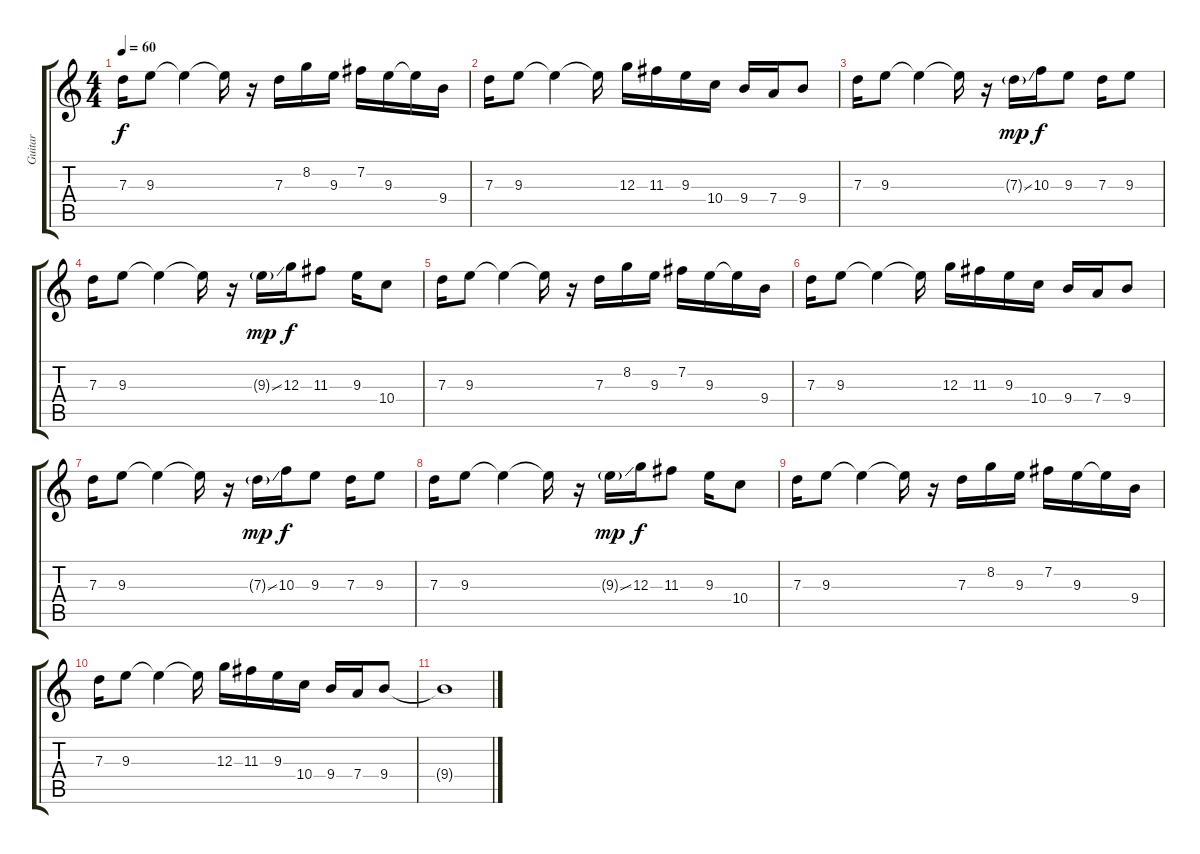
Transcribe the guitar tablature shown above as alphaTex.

\track ("Guitar" "Guitar") {instrument overdrivenguitar}
\staff {score tabs}
\tuning (E4 B3 G3 D3 A2 E2) {hide}
\ts (4 4)
\tempo 60
\clef g2
\ks c
7.3.16{dy f} 9.3.8 9.3{t}.4 9.3{t}.16 r.16 7.3.16 8.2.16 9.3.16 7.2.16 9.3.16 9.3{t}.16 9.4.16 |
7.3.16 9.3.8 9.3{t}.4 9.3{t}.16 12.3.16 11.3.16 9.3.16 10.4.16 9.4.16 7.4.16 9.4.8 |
7.3.16 9.3.8 9.3{t}.4 9.3{t}.16 r.16 7.3{ss g}.16{dy mp} 10.3.16{dy f} 9.3.8 7.3.16 9.3.8 |
7.3.16 9.3.8 9.3{t}.4 9.3{t}.16 r.16 9.3{ss g}.16{dy mp} 12.3.16{dy f} 11.3.8 9.3.16 10.4.8 |
7.3.16 9.3.8 9.3{t}.4 9.3{t}.16 r.16 7.3.16 8.2.16 9.3.16 7.2.16 9.3.16 9.3{t}.16 9.4.16 |
7.3.16 9.3.8 9.3{t}.4 9.3{t}.16 12.3.16 11.3.16 9.3.16 10.4.16 9.4.16 7.4.16 9.4.8 |
7.3.16 9.3.8 9.3{t}.4 9.3{t}.16 r.16 7.3{ss g}.16{dy mp} 10.3.16{dy f} 9.3.8 7.3.16 9.3.8 |
7.3.16 9.3.8 9.3{t}.4 9.3{t}.16 r.16 9.3{ss g}.16{dy mp} 12.3.16{dy f} 11.3.8 9.3.16 10.4.8 |
7.3.16 9.3.8 9.3{t}.4 9.3{t}.16 r.16 7.3.16 8.2.16 9.3.16 7.2.16 9.3.16 9.3{t}.16 9.4.16 |
7.3.16 9.3.8 9.3{t}.4 9.3{t}.16 12.3.16 11.3.16 9.3.16 10.4.16 9.4.16 7.4.16 9.4.8 |
9.4{t}.1
